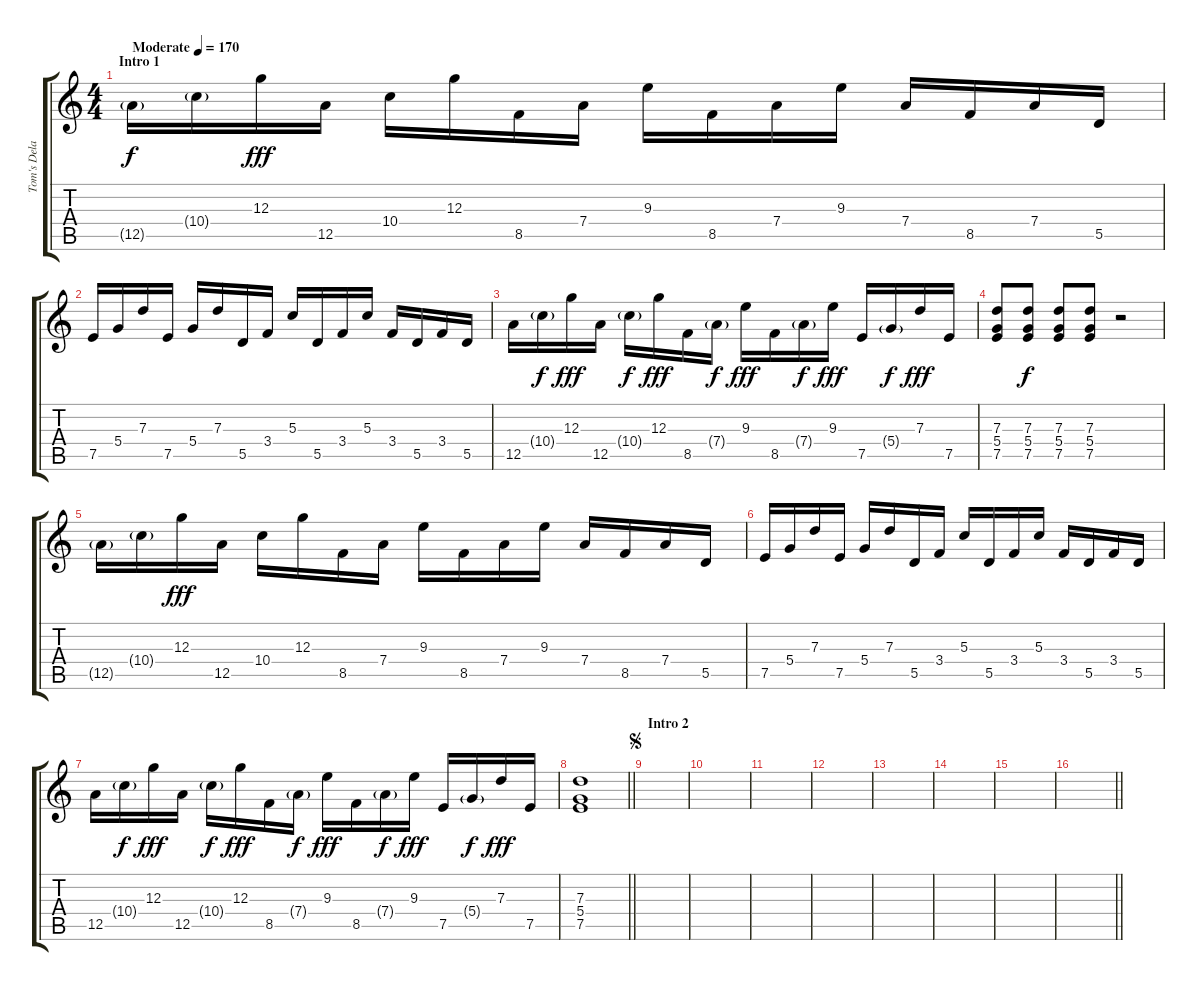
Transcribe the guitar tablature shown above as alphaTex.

\track ("Tom's Delay" "Tom's Dela") {instrument electricguitarmuted}
\staff {score tabs}
\tuning (E4 B3 G3 D3 A2 E2) {hide}
\ts (4 4)
\section ("" "Intro 1")
\tempo (170 "Moderate")
\clef g2
\ks c
12.5{g}.16{dy f instrument electricguitarmuted} 10.4{g}.16 12.3.16{dy fff} 12.5.16 10.4.16 12.3.16 8.5.16 7.4.16 9.3.16 8.5.16 7.4.16 9.3.16 7.4.16 8.5.16 7.4.16 5.5.16 |
7.5.16 5.4.16 7.3.16 7.5.16 5.4.16 7.3.16 5.5.16 3.4.16 5.3.16 5.5.16 3.4.16 5.3.16 3.4.16 5.5.16 3.4.16 5.5.16 |
12.5.16 10.4{g}.16{dy f} 12.3.16{dy fff} 12.5.16 10.4{g}.16{dy f} 12.3.16{dy fff} 8.5.16 7.4{g}.16{dy f} 9.3.16{dy fff} 8.5.16 7.4{g}.16{dy f} 9.3.16{dy fff} 7.5.16 5.4{g}.16{dy f} 7.3.16{dy fff} 7.5.16 |
(7.3 5.4 7.5).8 (7.3 5.4 7.5).8{dy f} (7.3 5.4 7.5).8 (7.3 5.4 7.5).8 r.2 |
12.5{g}.16 10.4{g}.16 12.3.16{dy fff} 12.5.16 10.4.16 12.3.16 8.5.16 7.4.16 9.3.16 8.5.16 7.4.16 9.3.16 7.4.16 8.5.16 7.4.16 5.5.16 |
7.5.16 5.4.16 7.3.16 7.5.16 5.4.16 7.3.16 5.5.16 3.4.16 5.3.16 5.5.16 3.4.16 5.3.16 3.4.16 5.5.16 3.4.16 5.5.16 |
12.5.16 10.4{g}.16{dy f} 12.3.16{dy fff} 12.5.16 10.4{g}.16{dy f} 12.3.16{dy fff} 8.5.16 7.4{g}.16{dy f} 9.3.16{dy fff} 8.5.16 7.4{g}.16{dy f} 9.3.16{dy fff} 7.5.16 5.4{g}.16{dy f} 7.3.16{dy fff} 7.5.16 |
\barLineRight lightlight
(7.3 5.4 7.5).1 |
\section ("" "Intro 2")
\jump segno
|
|
|
|
|
|
|
\barLineRight lightlight
